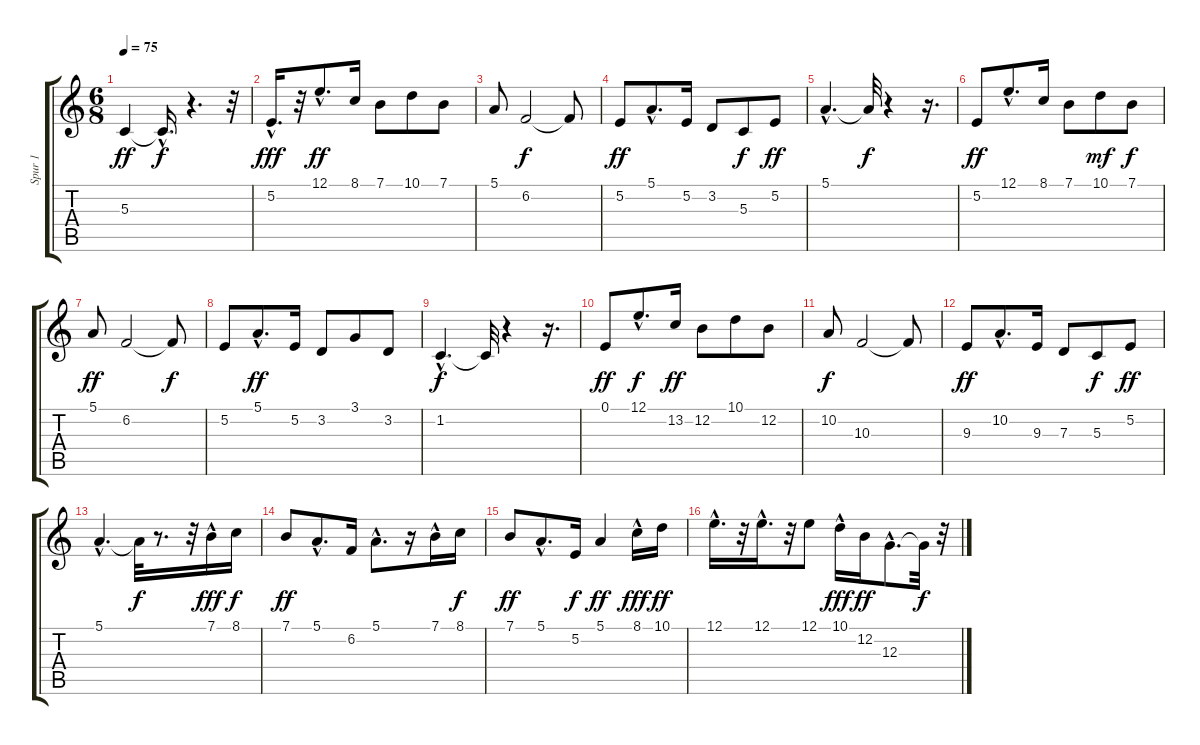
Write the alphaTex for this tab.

\track ("Spur 1" "Spur 1") {instrument piccolo}
\staff {score tabs}
\tuning (E4 B3 G3 D3 A2 E2) {hide}
\ts (6 8)
\tempo 75
\clef g2
\ks c
5.3.4{dy ff} 5.3{hac t}.16{d dy f} r.4{d} r.32 |
5.2{hac}.16{d dy fff} r.32 12.1{hac}.8{d dy ff} 8.1.16 7.1.8 10.1.8 7.1.8 |
5.1.8 6.2.2{dy f} 6.2{t}.8 |
5.2.8{dy ff} 5.1{hac}.8{d} 5.2.16 3.2.8 5.3.8{dy f} 5.2.8{dy ff} |
5.1{hac}.4{d} 5.1{t}.32{dy f} r.4 r.16{d} |
5.2.8{dy ff} 12.1{hac}.8{d} 8.1.16 7.1.8 10.1.8{dy mf} 7.1.8{dy f} |
5.1.8{dy ff} 6.2.2 6.2{t}.8{dy f} |
5.2.8 5.1{hac}.8{d dy ff} 5.2.16 3.2.8 3.1.8 3.2.8 |
1.2{hac}.4{d dy f} 1.2{t}.32 r.4 r.16{d} |
0.1.8{dy ff} 12.1{hac}.8{d dy f} 13.2.16{dy ff} 12.2.8 10.1.8 12.2.8 |
10.2.8{dy f} 10.3.2 10.3{t}.8 |
9.3.8{dy ff} 10.2{hac}.8{d} 9.3.16 7.3.8 5.3.8{dy f} 5.2.8{dy ff} |
5.1{hac}.4{d} 5.1{t}.32{dy f} r.8{d} r.32 7.1{hac}.16{dy fff} 8.1.16{dy f} |
7.1.8{dy ff} 5.1{hac}.8{d} 6.2.16 5.1{hac}.8{d} r.16 7.1{hac}.16 8.1.16{dy f} |
7.1.8{dy ff} 5.1{hac}.8{d} 5.2.16{dy f} 5.1.4{dy ff} 8.1{hac}.16{dy fff} 10.1.16{dy ff} |
12.1{hac}.16{d} r.32 12.1{hac}.16{d} r.32 12.1.8 10.1{hac}.16{dy fff} 12.2.16{dy ff} 12.3{hac}.8{d} 12.3{t}.32{dy f} r.32
